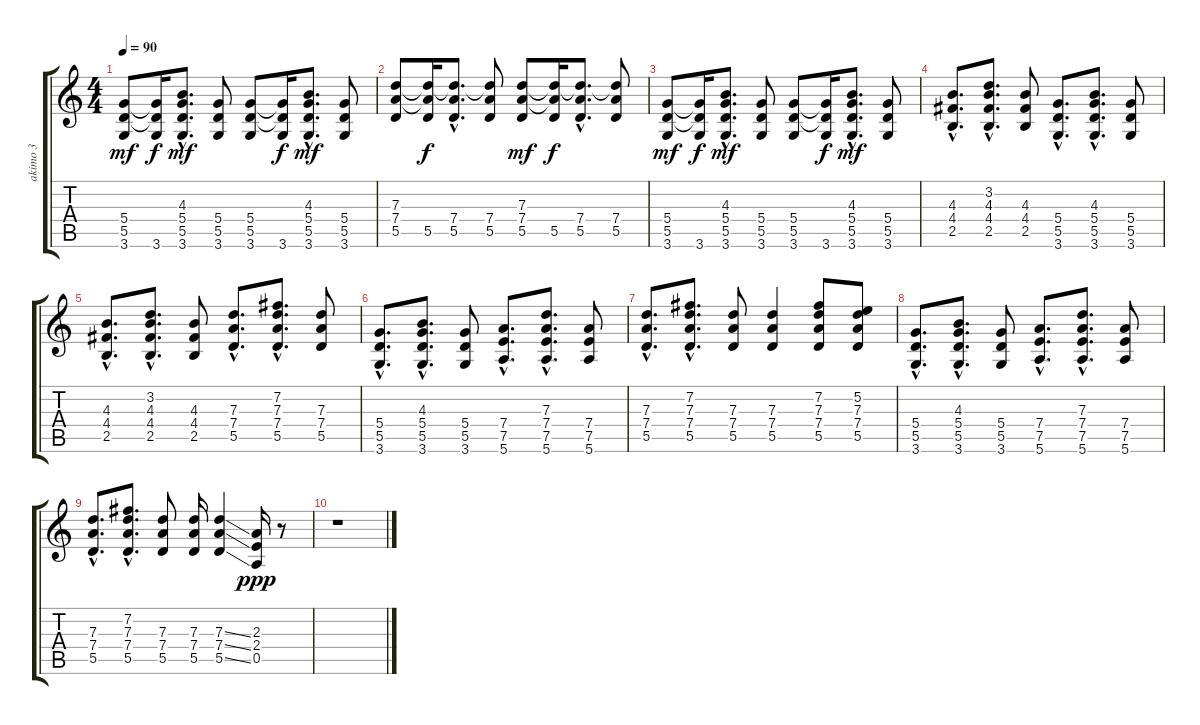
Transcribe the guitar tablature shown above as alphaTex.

\track ("akimo 3" "akimo 3") {instrument overdrivenguitar}
\staff {score tabs}
\tuning (E4 B3 G3 D3 A2 E2) {hide}
\ts (4 4)
\tempo 90
\clef g2
\ks c
(5.4 5.5 3.6).8{dy mf} (5.4{t} 5.5{t} 3.6).16{dy f} (4.3{hac} 5.4{hac} 5.5{hac} 3.6{hac}).8{d dy mf} (5.4 5.5 3.6).8 (5.4 5.5 3.6).8 (5.4{t} 5.5{t} 3.6).16{dy f} (4.3{hac} 5.4{hac} 5.5{hac} 3.6{hac}).8{d dy mf} (5.4 5.5 3.6).8 |
(7.3 7.4 5.5).8 (7.3{t} 7.4{t} 5.5).16{dy f} (7.3{hac t} 7.4{hac} 5.5{hac}).8{d} (7.3{t} 7.4 5.5).8 (7.3 7.4 5.5).8{dy mf} (7.3{t} 7.4{t} 5.5).16{dy f} (7.3{hac t} 7.4{hac} 5.5{hac}).8{d} (7.3{t} 7.4 5.5).8 |
(5.4 5.5 3.6).8{dy mf} (5.4{t} 5.5{t} 3.6).16{dy f} (4.3{hac} 5.4{hac} 5.5{hac} 3.6{hac}).8{d dy mf} (5.4 5.5 3.6).8 (5.4 5.5 3.6).8 (5.4{t} 5.5{t} 3.6).16{dy f} (4.3{hac} 5.4{hac} 5.5{hac} 3.6{hac}).8{d dy mf} (5.4 5.5 3.6).8 |
(4.3{hac} 4.4{hac} 2.5{hac}).8{d} (3.2{hac} 4.3{hac} 4.4{hac} 2.5{hac}).8{d} (4.3 4.4 2.5).8 (5.4{hac} 5.5{hac} 3.6{hac}).8{d} (4.3{hac} 5.4{hac} 5.5{hac} 3.6{hac}).8{d} (5.4 5.5 3.6).8 |
(4.3{hac} 4.4{hac} 2.5{hac}).8{d} (3.2{hac} 4.3{hac} 4.4{hac} 2.5{hac}).8{d} (4.3 4.4 2.5).8 (7.3{hac} 7.4{hac} 5.5{hac}).8{d} (7.2{hac} 7.3{hac} 7.4{hac} 5.5{hac}).8{d} (7.3 7.4 5.5).8 |
(5.4{hac} 5.5{hac} 3.6{hac}).8{d} (4.3{hac} 5.4{hac} 5.5{hac} 3.6{hac}).8{d} (5.4 5.5 3.6).8 (7.4{hac} 7.5{hac} 5.6{hac}).8{d} (7.3{hac} 7.4{hac} 7.5{hac} 5.6{hac}).8{d} (7.4 7.5 5.6).8 |
(7.3{hac} 7.4{hac} 5.5{hac}).8{d} (7.2{hac} 7.3{hac} 7.4{hac} 5.5{hac}).8{d} (7.3 7.4 5.5).8 (7.3 7.4 5.5).4 (7.2 7.3 7.4 5.5).8 (5.2 7.3 7.4 5.5).8 |
(5.4{hac} 5.5{hac} 3.6{hac}).8{d} (4.3{hac} 5.4{hac} 5.5{hac} 3.6{hac}).8{d} (5.4 5.5 3.6).8 (7.4{hac} 7.5{hac} 5.6{hac}).8{d} (7.3{hac} 7.4{hac} 7.5{hac} 5.6{hac}).8{d} (7.4 7.5 5.6).8 |
(7.3{hac} 7.4{hac} 5.5{hac}).8{d} (7.2{hac} 7.3{hac} 7.4{hac} 5.5{hac}).8{d} (7.3 7.4 5.5).8 (7.3 7.4 5.5).16 (7.3{ss} 7.4{ss} 5.5{ss}).4 (2.3 2.4 0.5).16{dy ppp} r.8 |
r.1
